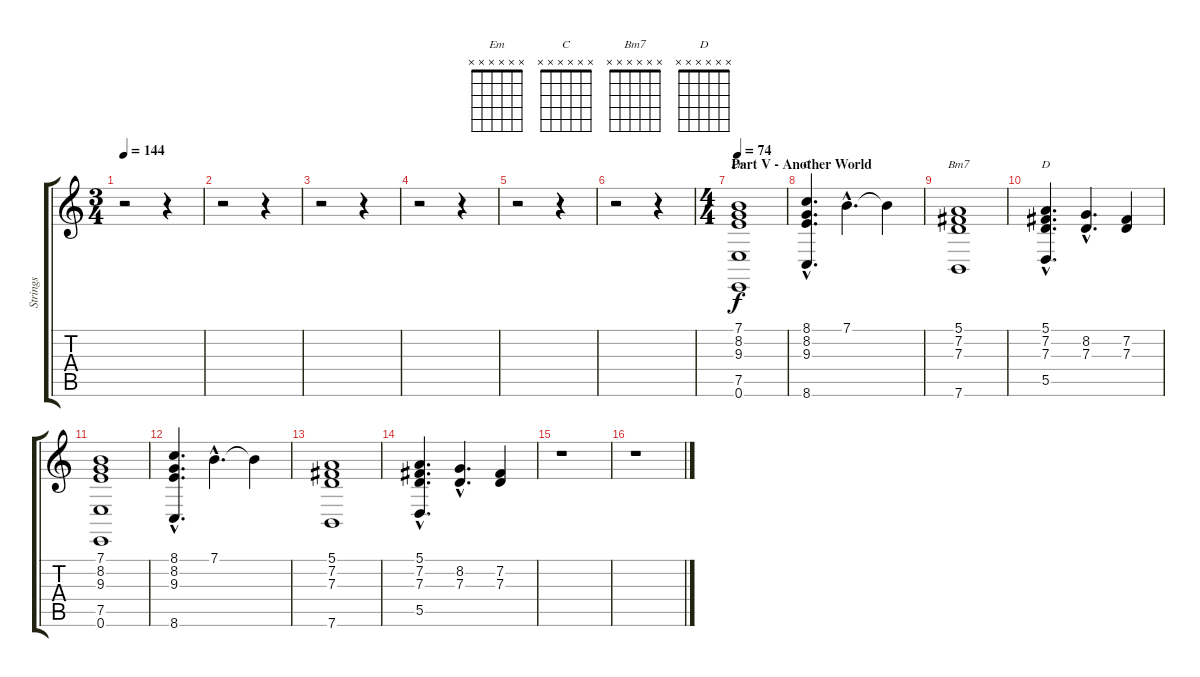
\track ("Strings" "Strings") {instrument stringensemble1}
\staff {score tabs}
\tuning (E4 B3 G3 D3 A2 E2) {hide}
\chord ("Em" x x x x x x) {firstfret 0}
\chord ("C" x x x x x x) {firstfret 0}
\chord ("Bm7" x x x x x x) {firstfret 0}
\chord ("D" x x x x x x) {firstfret 0}
\ts (3 4)
\tempo 144
\clef g2
\ks c
r.2{dy f} r.4 |
r.2 r.4 |
r.2 r.4 |
r.2 r.4 |
r.2 r.4 |
r.2 r.4 |
\ts (4 4)
\section ("" "Part V - Another World")
\tempo 74
(7.1 8.2 9.3 7.5 0.6).1{ch "Em"} |
(8.1{hac} 8.2{hac} 9.3{hac} 8.6{hac}).4{d ch "C"} 7.1{hac}.4{d} 7.1{t}.4 |
(5.1 7.2 7.3 7.6).1{ch "Bm7"} |
(5.1{hac} 7.2{hac} 7.3{hac} 5.5{hac}).4{d ch "D"} (8.2{hac} 7.3{hac}).4{d} (7.2 7.3).4 |
(7.1 8.2 9.3 7.5 0.6).1 |
(8.1{hac} 8.2{hac} 9.3{hac} 8.6{hac}).4{d} 7.1{hac}.4{d} 7.1{t}.4 |
(5.1 7.2 7.3 7.6).1 |
(5.1{hac} 7.2{hac} 7.3{hac} 5.5{hac}).4{d} (8.2{hac} 7.3{hac}).4{d} (7.2 7.3).4 |
r.1 |
r.1
